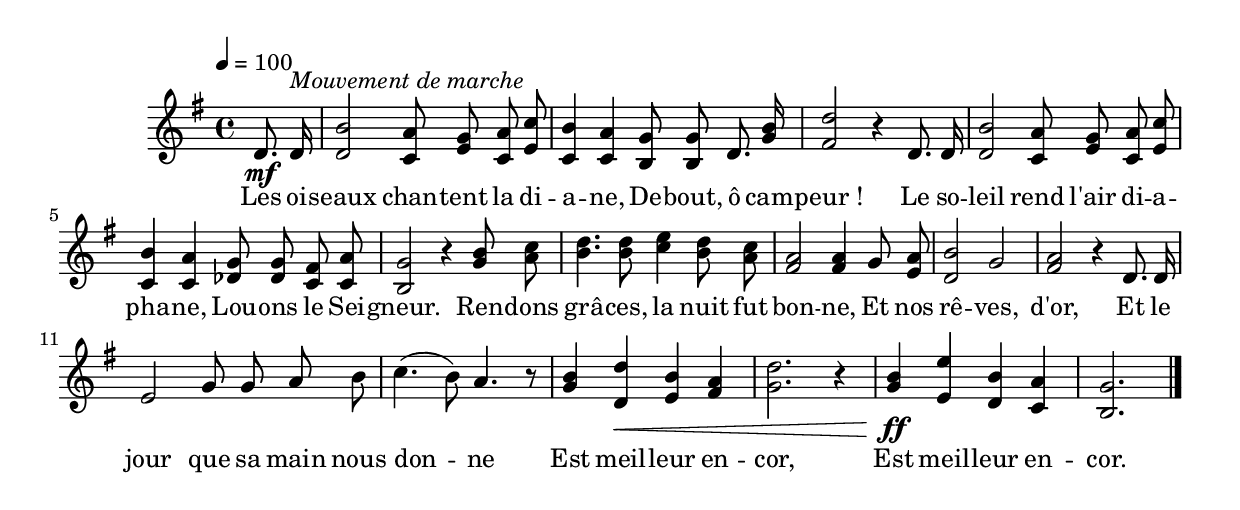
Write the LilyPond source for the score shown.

\version "2.16"
\include "italiano.ly"

\header {
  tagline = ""
  composer = ""
}                                        

MetriqueArmure = {
  \tempo 4=100
  \time 4/4
  \key sol \major
}

italique = { \override Score . LyricText #'font-shape = #'italic }

roman = { \override Score . LyricText #'font-shape = #'roman }

MusiqueTheme = \relative do' {
  \partial 4 re8.\mf re16^\markup {\italic {Mouvement de marche}}
  <re si'>2 <do la'>8 <mi sol> <do la'> <mi do'>
  <do si'>4 <do la'> <si sol'>8 <si sol'> re8. <sol si>16
  <fad re'>2 r4 re8. re16
  <re si'>2 <do la'>8 <mi sol> <do la'> <mi do'>
  <do si'>4 <do la'> <reb sol>8 <reb sol> <do fad> <do la'>
  <si sol'>2 r4 <sol' si>8 <la do>
  <si re>4. <si re>8 <do mi>4 <si re>8 <la do>
  <fad la>2 <fad la>4 sol8 <mi la>
  <re si'>2 sol
  <fad la>2 r4 re8. re16
  mi2 sol8 sol la si
  do4.( si8) la4. r8
  <sol si>4 <re re'>\< <mi si'> <fad la>
  <sol re'>2. r4
  <sol si>4\ff <mi mi'> <re si'> <do la'>
  <si sol'>2. \bar "|."
}

Paroles = \lyricmode {
  Les oi -- seaux chan -- tent la di -- a -- ne,
  De -- bout, ô cam -- peur_!
  Le so -- leil rend l'air di -- a -- pha -- ne,
  Lou -- ons le Sei -- gneur.
  Ren -- dons grâ -- ces, la nuit fut bon -- ne,
  Et nos rê -- ves, d'or,
  Et le jour que sa main nous don -- ne
  Est meil -- leur en -- cor,
  Est meil -- leur en -- cor.
}

\score{
    \new Staff <<
      \set Staff.midiInstrument = "flute"
      \new Voice = "theme" {
	\override Score.PaperColumn #'keep-inside-line = ##t
	\autoBeamOff
	\MetriqueArmure
	\MusiqueTheme
      }
      \new Lyrics \lyricsto theme {
	\Paroles
      }                       
    >>
\layout{}
\midi{}
}
